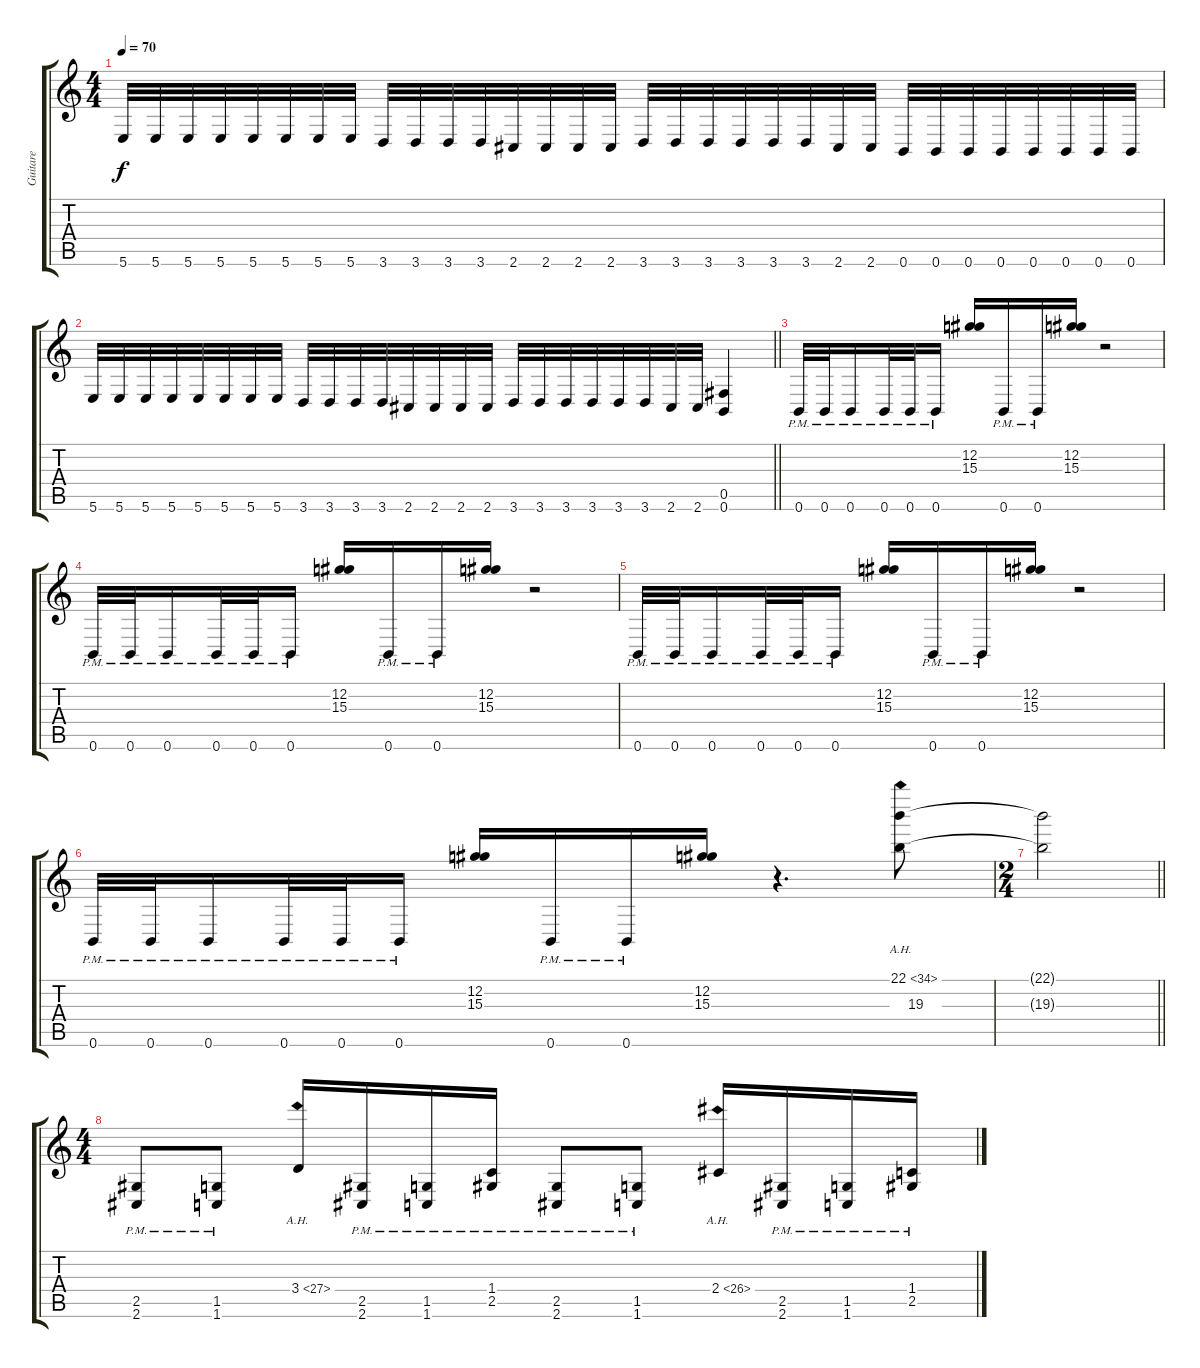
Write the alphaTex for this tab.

\track ("Guitare" "Guitare") {instrument distortionguitar}
\staff {score tabs}
\tuning (Db4 Ab3 E3 B2 Gb2 B1) {hide}
\ts (4 4)
\tempo 70
\clef g2
\ks c
5.6.32{dy f} 5.6.32 5.6.32 5.6.32 5.6.32 5.6.32 5.6.32 5.6.32 3.6.32 3.6.32 3.6.32 3.6.32 2.6.32 2.6.32 2.6.32 2.6.32 3.6.32 3.6.32 3.6.32 3.6.32 3.6.32 3.6.32 2.6.32 2.6.32 0.6.32 0.6.32 0.6.32 0.6.32 0.6.32 0.6.32 0.6.32 0.6.32 |
\barLineRight lightlight
5.6.32 5.6.32 5.6.32 5.6.32 5.6.32 5.6.32 5.6.32 5.6.32 3.6.32 3.6.32 3.6.32 3.6.32 2.6.32 2.6.32 2.6.32 2.6.32 3.6.32 3.6.32 3.6.32 3.6.32 3.6.32 3.6.32 2.6.32 2.6.32 (0.5 0.6).4 |
\section ("" "")
0.6{pm}.32 0.6{pm}.32 0.6{pm}.16 0.6{pm}.32 0.6{pm}.32 0.6{pm}.16 (12.2 15.3).16 0.6{pm}.16 0.6{pm}.16 (12.2 15.3).16 r.2 |
0.6{pm}.32 0.6{pm}.32 0.6{pm}.16 0.6{pm}.32 0.6{pm}.32 0.6{pm}.16 (12.2 15.3).16 0.6{pm}.16 0.6{pm}.16 (12.2 15.3).16 r.2 |
0.6{pm}.32 0.6{pm}.32 0.6{pm}.16 0.6{pm}.32 0.6{pm}.32 0.6{pm}.16 (12.2 15.3).16 0.6{pm}.16 0.6{pm}.16 (12.2 15.3).16 r.2 |
0.6{pm}.32 0.6{pm}.32 0.6{pm}.16 0.6{pm}.32 0.6{pm}.32 0.6{pm}.16 (12.2 15.3).16 0.6{pm}.16 0.6{pm}.16 (12.2 15.3).16 r.4{d volume 0} (22.1{ah 12} 19.3).8{volume 13} |
\ts (2 4)
\barLineRight lightlight
(22.1{t} 19.3{t}).2 |
\ts (4 4)
\section ("" "")
(2.5{pm} 2.6{pm}).8 (1.5{pm} 1.6{pm}).8 3.4{ah 24}.16 (2.5{pm} 2.6{pm}).16 (1.5{pm} 1.6{pm}).16 (1.4{pm} 2.5{pm}).16 (2.5{pm} 2.6{pm}).8 (1.5{pm} 1.6{pm}).8 2.4{ah 24}.16 (2.5{pm} 2.6{pm}).16 (1.5{pm} 1.6{pm}).16 (1.4{pm} 2.5{pm}).16
